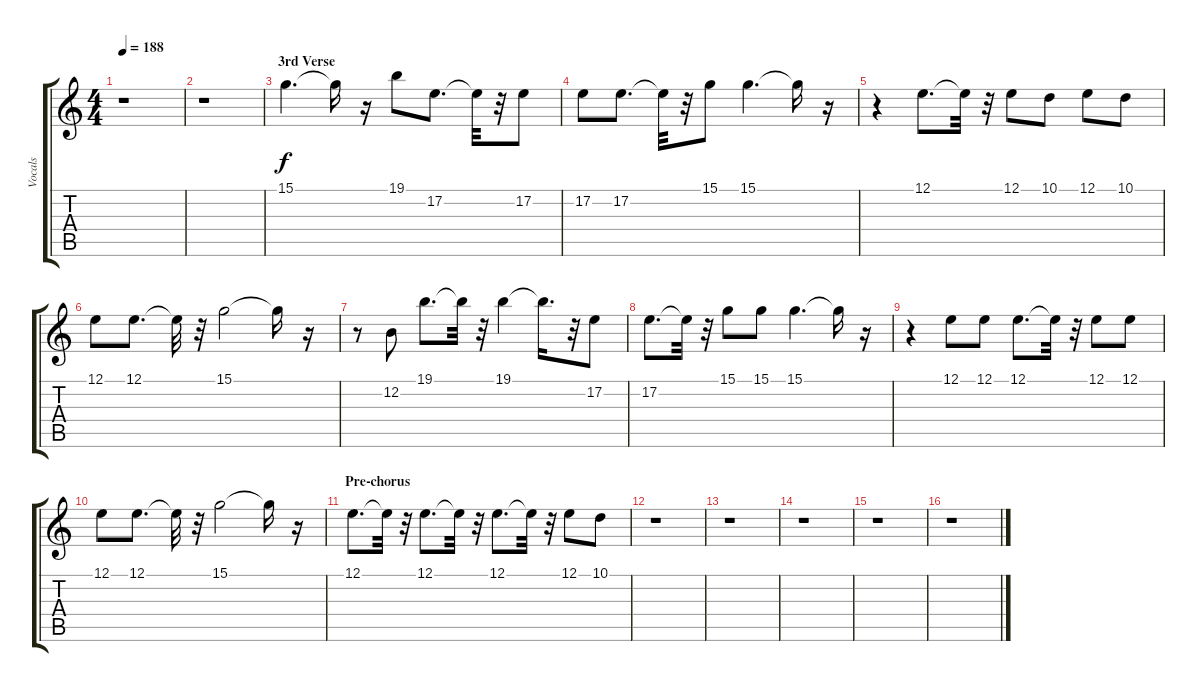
\track ("Vocals" "Vocals") {instrument lead6voice}
\staff {score tabs}
\tuning (E4 B3 G3 D3 A2 E2) {hide}
\ts (4 4)
\tempo 188
\clef g2
\ks c
r.1{dy f} |
r.1 |
\section ("" "3rd Verse")
15.1.4{d} 15.1{t}.16 r.16 19.1.8 17.2.8{d} 17.2{t}.32 r.32 17.2.8 |
17.2.8 17.2.8{d} 17.2{t}.32 r.32 15.1.8 15.1.4{d} 15.1{t}.16 r.16 |
r.4 12.1.8{d} 12.1{t}.32 r.32 12.1.8 10.1.8 12.1.8 10.1.8 |
12.1.8 12.1.8{d} 12.1{t}.32 r.32 15.1.2 15.1{t}.16 r.16 |
r.8 12.2.8 19.1.8{d} 19.1{t}.32 r.32 19.1.4 19.1{t}.16{d} r.32 17.2.8 |
17.2.8{d} 17.2{t}.32 r.32 15.1.8 15.1.8 15.1.4{d} 15.1{t}.16 r.16 |
r.4 12.1.8 12.1.8 12.1.8{d} 12.1{t}.32 r.32 12.1.8 12.1.8 |
12.1.8 12.1.8{d} 12.1{t}.32 r.32 15.1.2 15.1{t}.16 r.16 |
\section ("" "Pre-chorus")
12.1.8{d} 12.1{t}.32 r.32 12.1.8{d} 12.1{t}.32 r.32 12.1.8{d} 12.1{t}.32 r.32 12.1.8 10.1.8 |
r.1 |
r.1 |
r.1 |
r.1 |
r.1
